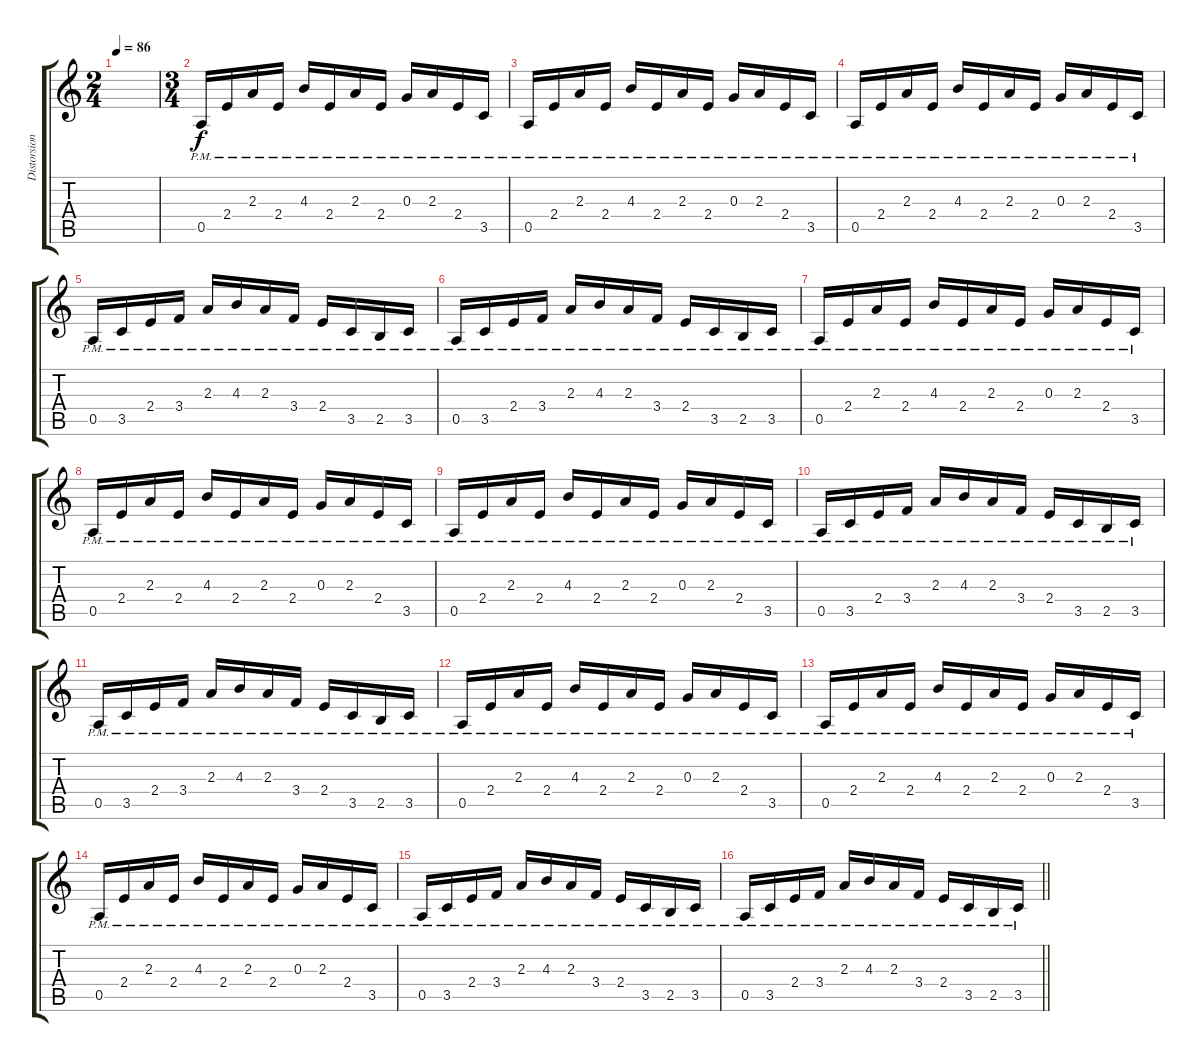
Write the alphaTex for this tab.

\track ("Distorsion Guitar" "Distorsion") {instrument overdrivenguitar}
\staff {score tabs}
\tuning (E4 B3 G3 D3 A2 E2) {hide}
\ts (2 4)
\tempo 86
\clef g2
\ks c
|
\ts (3 4)
0.5{pm}.16{dy f instrument overdrivenguitar} 2.4{pm}.16 2.3{pm}.16 2.4{pm}.16 4.3{pm}.16 2.4{pm}.16 2.3{pm}.16 2.4{pm}.16 0.3{pm}.16 2.3{pm}.16 2.4{pm}.16 3.5{pm}.16 |
0.5{pm}.16 2.4{pm}.16 2.3{pm}.16 2.4{pm}.16 4.3{pm}.16 2.4{pm}.16 2.3{pm}.16 2.4{pm}.16 0.3{pm}.16 2.3{pm}.16 2.4{pm}.16 3.5{pm}.16 |
0.5{pm}.16 2.4{pm}.16 2.3{pm}.16 2.4{pm}.16 4.3{pm}.16 2.4{pm}.16 2.3{pm}.16 2.4{pm}.16 0.3{pm}.16 2.3{pm}.16 2.4{pm}.16 3.5{pm}.16 |
0.5{pm}.16 3.5{pm}.16 2.4{pm}.16 3.4{pm}.16 2.3{pm}.16 4.3{pm}.16 2.3{pm}.16 3.4{pm}.16 2.4{pm}.16 3.5{pm}.16 2.5{pm}.16 3.5{pm}.16 |
0.5{pm}.16 3.5{pm}.16 2.4{pm}.16 3.4{pm}.16 2.3{pm}.16 4.3{pm}.16 2.3{pm}.16 3.4{pm}.16 2.4{pm}.16 3.5{pm}.16 2.5{pm}.16 3.5{pm}.16 |
0.5{pm}.16{instrument overdrivenguitar} 2.4{pm}.16 2.3{pm}.16 2.4{pm}.16 4.3{pm}.16 2.4{pm}.16 2.3{pm}.16 2.4{pm}.16 0.3{pm}.16 2.3{pm}.16 2.4{pm}.16 3.5{pm}.16 |
0.5{pm}.16 2.4{pm}.16 2.3{pm}.16 2.4{pm}.16 4.3{pm}.16 2.4{pm}.16 2.3{pm}.16 2.4{pm}.16 0.3{pm}.16 2.3{pm}.16 2.4{pm}.16 3.5{pm}.16 |
0.5{pm}.16 2.4{pm}.16 2.3{pm}.16 2.4{pm}.16 4.3{pm}.16 2.4{pm}.16 2.3{pm}.16 2.4{pm}.16 0.3{pm}.16 2.3{pm}.16 2.4{pm}.16 3.5{pm}.16 |
0.5{pm}.16 3.5{pm}.16 2.4{pm}.16 3.4{pm}.16 2.3{pm}.16 4.3{pm}.16 2.3{pm}.16 3.4{pm}.16 2.4{pm}.16 3.5{pm}.16 2.5{pm}.16 3.5{pm}.16 |
0.5{pm}.16 3.5{pm}.16 2.4{pm}.16 3.4{pm}.16 2.3{pm}.16 4.3{pm}.16 2.3{pm}.16 3.4{pm}.16 2.4{pm}.16 3.5{pm}.16 2.5{pm}.16 3.5{pm}.16 |
0.5{pm}.16{instrument overdrivenguitar} 2.4{pm}.16 2.3{pm}.16 2.4{pm}.16 4.3{pm}.16 2.4{pm}.16 2.3{pm}.16 2.4{pm}.16 0.3{pm}.16 2.3{pm}.16 2.4{pm}.16 3.5{pm}.16 |
0.5{pm}.16 2.4{pm}.16 2.3{pm}.16 2.4{pm}.16 4.3{pm}.16 2.4{pm}.16 2.3{pm}.16 2.4{pm}.16 0.3{pm}.16 2.3{pm}.16 2.4{pm}.16 3.5{pm}.16 |
0.5{pm}.16 2.4{pm}.16 2.3{pm}.16 2.4{pm}.16 4.3{pm}.16 2.4{pm}.16 2.3{pm}.16 2.4{pm}.16 0.3{pm}.16 2.3{pm}.16 2.4{pm}.16 3.5{pm}.16 |
0.5{pm}.16 3.5{pm}.16 2.4{pm}.16 3.4{pm}.16 2.3{pm}.16 4.3{pm}.16 2.3{pm}.16 3.4{pm}.16 2.4{pm}.16 3.5{pm}.16 2.5{pm}.16 3.5{pm}.16 |
\barLineRight lightlight
0.5{pm}.16 3.5{pm}.16 2.4{pm}.16 3.4{pm}.16 2.3{pm}.16 4.3{pm}.16 2.3{pm}.16 3.4{pm}.16 2.4{pm}.16 3.5{pm}.16 2.5{pm}.16 3.5{pm}.16
